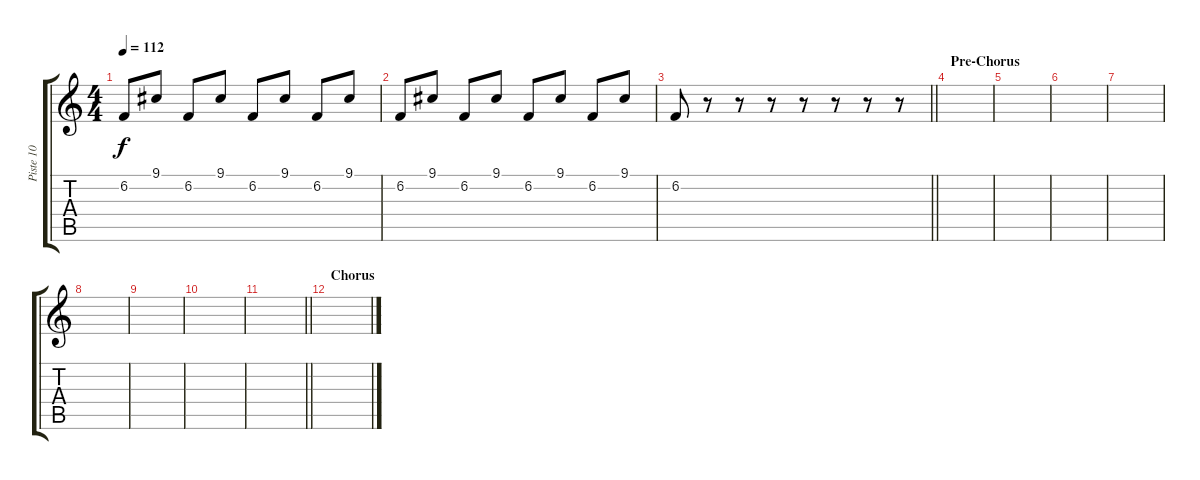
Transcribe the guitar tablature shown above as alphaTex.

\track ("Piste 10" "Piste 10") {instrument acousticgrandpiano}
\staff {score tabs}
\tuning (E4 B3 G3 D3 A2 E2) {hide}
\ts (4 4)
\tempo 112
\clef g2
\ks c
6.2.8{dy f} 9.1.8 6.2.8 9.1.8 6.2.8 9.1.8 6.2.8 9.1.8 |
6.2.8 9.1.8 6.2.8 9.1.8 6.2.8 9.1.8 6.2.8 9.1.8 |
\barLineRight lightlight
6.2.8 r.8 r.8 r.8 r.8 r.8 r.8 r.8 |
\section ("" "Pre-Chorus")
|
|
|
|
|
|
|
\barLineRight lightlight
|
\section ("" "Chorus")
